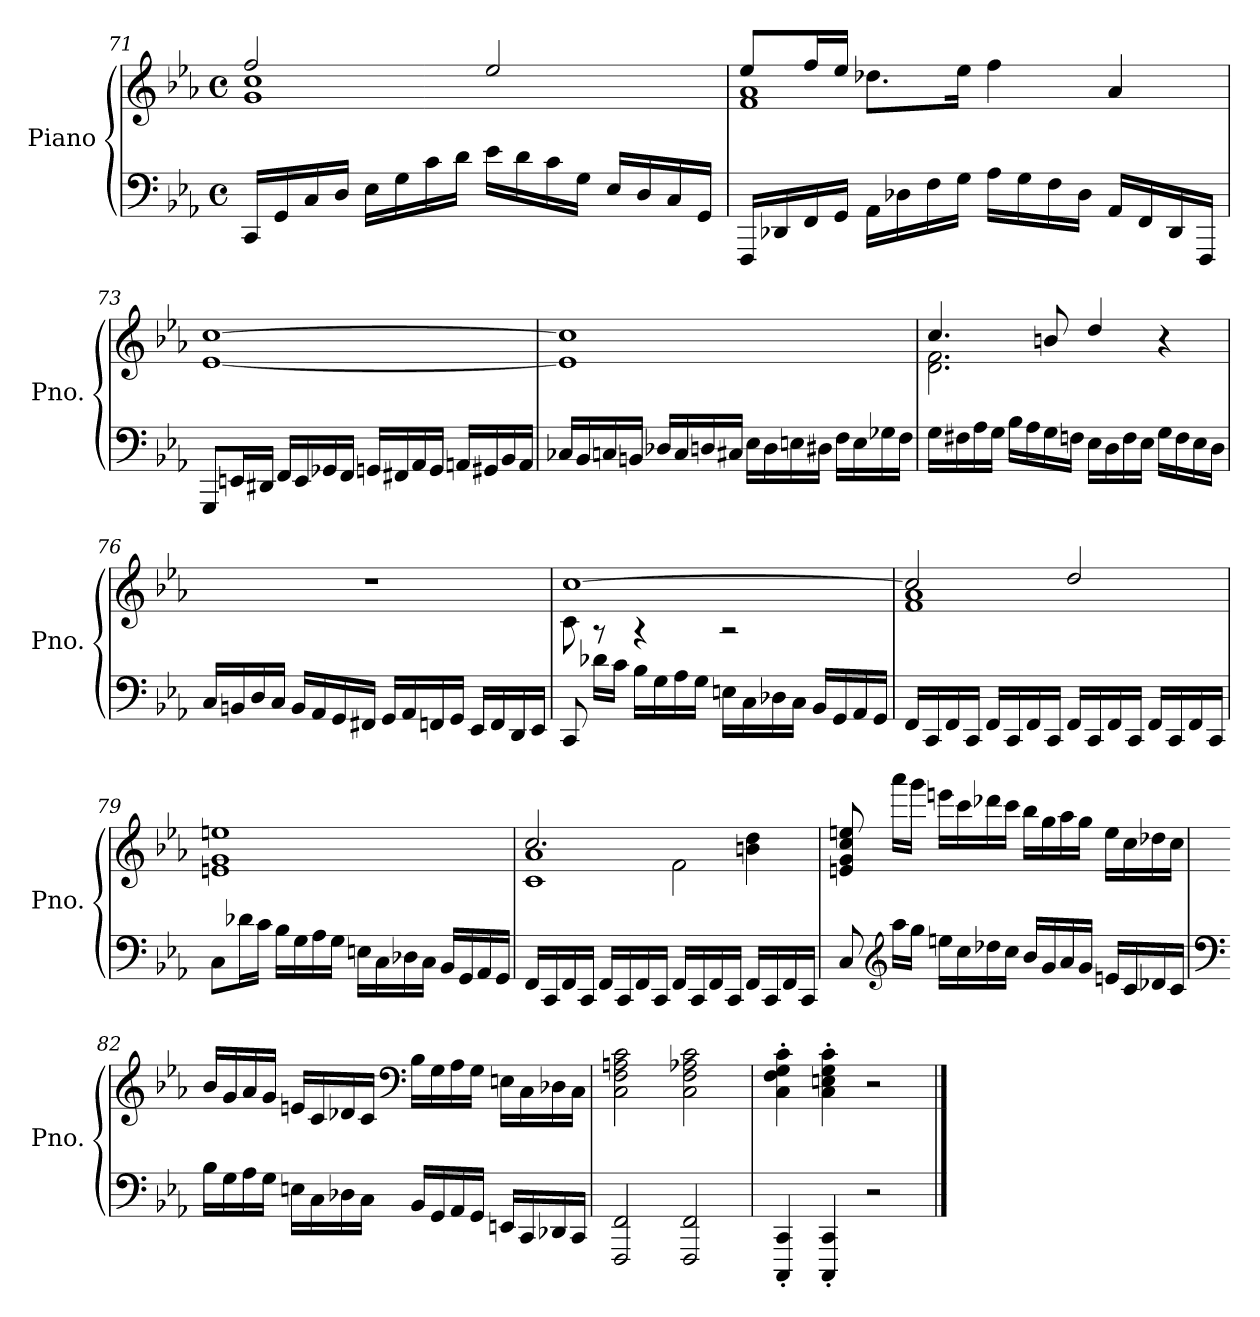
**kern	**kern
*part1	*part1
*staff2	*staff1
*I"Piano	*
*I'Pno.	*
*clefF4	*clefG2
*k[b-e-a-]	*k[b-e-a-]
*M4/4	*M4/4
*met(c)	*met(c)
=71	=71
*	*^
16CC/LL	2ff/	1g 1cc
16GG/	.	.
16C/	.	.
16D/JJ	.	.
16E-\LL	.	.
16G\	.	.
16c\	.	.
16d\JJ	.	.
16e-\LL	2ee-/	.
16d\	.	.
16c\	.	.
16G\JJ	.	.
16E-/LL	.	.
16D/	.	.
16C/	.	.
16GG/JJ	.	.
!!LO:LB:g=z	!!
=72	=72	=72
16FFF/LL	8ee-/L	1f 1a-
16DD-X/	.	.
16FF/	16ff/L	.
16GG/JJ	16ee-/JJ	.
16AA-\LL	8.dd-X\L	.
16D-X\	.	.
16F\	.	.
16G\JJ	16ee-\Jk	.
16A-\LL	4ff\	.
16G\	.	.
16F\	.	.
16D-\JJ	.	.
16AA-/LL	4a-/	.
16FF/	.	.
16DD-/	.	.
16FFF/JJ	.	.
*	*v	*v
=73	=73
8GGG/L	[1e- [1cc
16EEn/L	.
16DD#X/JJ	.
16FF/LL	.
16EE/	.
16GG-X/	.
16FF/JJ	.
16GGn/LL	.
16FF#X/	.
16AA-/	.
16GG/JJ	.
16AAn/LL	.
16GG#X/	.
16BB-/	.
16AA/JJ	.
!!LO:LB:g=z
=74	=74
16C-X/LL	1e-] 1cc]
16BB-/	.
16Cn/	.
16BBn/JJ	.
16D-X/LL	.
16C/	.
16Dn/	.
16C#X/JJ	.
16E-\LL	.
16D\	.
16En\	.
16D#X\JJ	.
16F\LL	.
16E\	.
16G-X\	.
16F\JJ	.
!!LO:LB:g=z
=75	=75
*	*^
16G\LL	4.cc/	2.d\ 2.f\
16F#X\	.	.
16A-\	.	.
16G\JJ	.	.
16B-\LL	.	.
16A-\	.	.
16G\	8bn/	.
16Fn\JJ	.	.
16E-\LL	4dd/	.
16D\	.	.
16F\	.	.
16E-\JJ	.	.
16G\LL	4r	4ryy
16F\	.	.
16E-\	.	.
16D\JJ	.	.
*	*v	*v
=76	=76
16C/LL	1r
16BBn/	.
16D/	.
16C/JJ	.
16BB/LL	.
16AA-/	.
16GG/	.
16FF#X/JJ	.
16GG/LL	.
16AA-/	.
16FFn/	.
16GG/JJ	.
16EE-/LL	.
16FF/	.
16DD/	.
16EE-/JJ	.
=77	=77
*	*^
8CC/	[1cc	8c\
16d-X\LL	.	8r
16c\JJ	.	.
16B-\LL	.	4r
16G\	.	.
16A-\	.	.
16G\JJ	.	.
16En\LL	.	2r
16C\	.	.
16D-X\	.	.
16C\JJ	.	.
16BB-/LL	.	.
16GG/	.	.
16AA-/	.	.
16GG/JJ	.	.
!!LO:LB:g=z	!!
=78	=78	=78
16FF/LL	2cc/]	1f 1a-
16CC/	.	.
16FF/	.	.
16CC/JJ	.	.
16FF/LL	.	.
16CC/	.	.
16FF/	.	.
16CC/JJ	.	.
16FF/LL	2dd/	.
16CC/	.	.
16FF/	.	.
16CC/JJ	.	.
16FF/LL	.	.
16CC/	.	.
16FF/	.	.
16CC/JJ	.	.
*	*v	*v
=79	=79
8C\L	1en 1g 1een
16d-X\L	.
16c\JJ	.
16B-\LL	.
16G\	.
16A-\	.
16G\JJ	.
16En\LL	.
16C\	.
16D-X\	.
16C\JJ	.
16BB-/LL	.
16GG/	.
16AA-/	.
16GG/JJ	.
=80	=80
*	*^
*	*	*^
*	*	*	*^
16FF/LL	2.cc/	1a-	2ryy	1c
16CC/	.	.	.	.
16FF/	.	.	.	.
16CC/JJ	.	.	.	.
16FF/LL	.	.	.	.
16CC/	.	.	.	.
16FF/	.	.	.	.
16CC/JJ	.	.	.	.
16FF/LL	.	.	2f\	.
16CC/	.	.	.	.
16FF/	.	.	.	.
16CC/JJ	.	.	.	.
16FF/LL	4bn\ 4dd\	.	.	.
16CC/	.	.	.	.
16FF/	.	.	.	.
16CC/JJ	.	.	.	.
*	*v	*v	*v	*v
!!LO:PB:g=z
=81	=81
8C/	8en/ 8g/ 8cc/ 8een/
*clefG2	*
16aa-\LL	16aaa-\LL
16gg\JJ	16ggg\JJ
16een\LL	16eeen\LL
16cc\	16ccc\
16dd-X\	16ddd-X\
16cc\JJ	16ccc\JJ
16b-/LL	16bb-\LL
16g/	16gg\
16a-/	16aa-\
16g/JJ	16gg\JJ
16en/LL	16ee\LL
16c/	16cc\
16d-X/	16dd-X\
16c/JJ	16cc\JJ
=82	=82
*clefF4	*
16B-\LL	16b-/LL
16G\	16g/
16A-\	16a-/
16G\JJ	16g/JJ
16En\LL	16en/LL
16C\	16c/
16D-X\	16d-X/
16C\JJ	16c/JJ
*	*clefF4
16BB-/LL	16B-\LL
16GG/	16G\
16AA-/	16A-\
16GG/JJ	16G\JJ
16EEn/LL	16En\LL
16CC/	16C\
16DD-X/	16D-X\
16CC/JJ	16C\JJ
=83	=83
2FFF/ 2FF/	2C\ 2F\ 2An\ 2c\
2FFF/ 2FF/	2C\ 2F\ 2A-X\ 2c\
=84	=84
4CCC/' 4CC/'	4C\' 4F\' 4G\' 4c\'
4CCC/' 4CC/'	4C\' 4En\' 4G\' 4c\'
2r	2r
==	==
*-	*-
